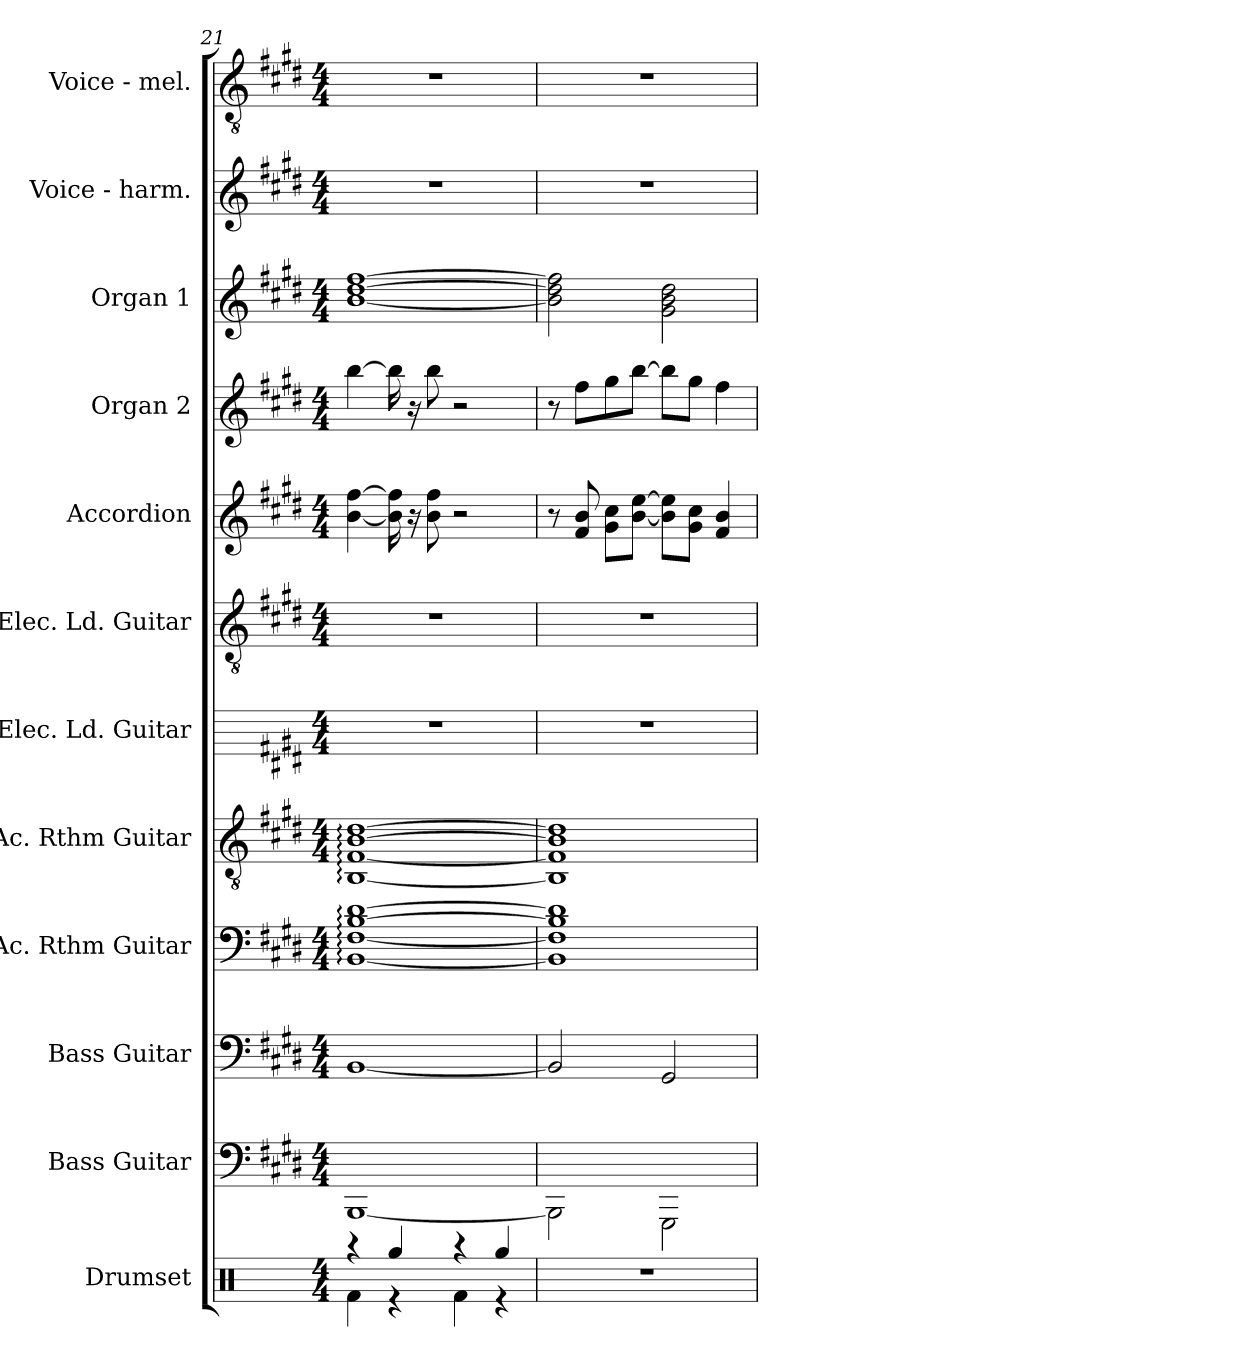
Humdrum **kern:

**kern	**kern	**kern	**kern	**kern	**kern	**kern	**kern	**kern	**kern	**kern	**kern
*part12	*part11	*part10	*part9	*part8	*part7	*part6	*part5	*part4	*part3	*part2	*part1
*staff12	*staff11	*staff10	*staff9	*staff8	*staff7	*staff6	*staff5	*staff4	*staff3	*staff2	*staff1
*I"Drumset	*I"Bass Guitar	*I"Bass Guitar	*I"Ac. Rthm Guitar	*I"Ac. Rthm Guitar	*I"Elec. Ld. Guitar	*I"Elec. Ld. Guitar	*I"Accordion	*I"Organ 2	*I"Organ 1	*I"Voice - harm.	*I"Voice - mel.
*I'Drums	*I'Bass	*I'Bass	*I'R. Guit.	*I'R. Guit.	*I'Ld. Guit.	*I'Ld. Guit.	*I'Acc.	*I'Org. 2	*I'Org. 1	*I'Harm.	*I'Mel.
*clefX	*	*clefF4	*	*clefGv2	*	*clefGv2	*clefG2	*clefG2	*clefG2	*clefG2	*clefGv2
*	*ITrd7c12	*ITrd7c12	*	*	*	*	*	*	*	*	*
*k[]	*k[f#c#g#d#]	*k[f#c#g#d#]	*k[f#c#g#d#]	*k[f#c#g#d#]	*k[f#c#g#d#]	*k[f#c#g#d#]	*k[f#c#g#d#]	*k[f#c#g#d#]	*k[f#c#g#d#]	*k[f#c#g#d#]	*k[f#c#g#d#]
*M4/4	*M4/4	*M4/4	*M4/4	*M4/4	*M4/4	*M4/4	*M4/4	*M4/4	*M4/4	*M4/4	*M4/4
=21	=21	=21	=21	=21	=21	=21	=21	=21	=21	=21	=21
*^	*	*	*	*	*	*	*	*	*	*	*
4r	4Rf\	[1BBBB	[1BBB	[1BB: [1F#: [1B: [1d#:	[1BB: [1F#: [1B: [1d#:	1r	1r	[4b\ [4ff#\	[4bb\	[1b [1dd# [1ff#	1r	1r
4Rgg/	4r	.	.	.	.	.	.	16b\] 16ff#\]	16bb\]	.	.	.
.	.	.	.	.	.	.	.	16r	16r	.	.	.
.	.	.	.	.	.	.	.	8b\ 8ff#\	8bb\	.	.	.
4r	4Rf\	.	.	.	.	.	.	2r	2r	.	.	.
4Rgg/	4r	.	.	.	.	.	.	.	.	.	.	.
*v	*v	*	*	*	*	*	*	*	*	*	*	*
!!LO:PB:g=z
=22	=22	=22	=22	=22	=22	=22	=22	=22	=22	=22	=22
1r	2BBBB\]	2BBB/]	1BB] 1F#] 1B] 1d#]	1BB] 1F#] 1B] 1d#]	1r	1r	8r	8r	2b\] 2dd#\] 2ff#\]	1r	1r
.	.	.	.	.	.	.	8f#/ 8b/	8ff#\L	.	.	.
.	.	.	.	.	.	.	8g#\ 8cc#\L	8gg#\	.	.	.
.	.	.	.	.	.	.	[8b\ [8ee\J	[8bb\J	.	.	.
.	2GGGG#\	2GGG#/	.	.	.	.	8b]\ 8ee]\L	8bb\L]	2g#\ 2b\ 2dd#\	.	.
.	.	.	.	.	.	.	8g#\ 8cc#\J	8gg#\J	.	.	.
.	.	.	.	.	.	.	4f#/ 4b/	4ff#\	.	.	.
=	=	=	=	=	=	=	=	=	=	=	=
*-	*-	*-	*-	*-	*-	*-	*-	*-	*-	*-	*-
